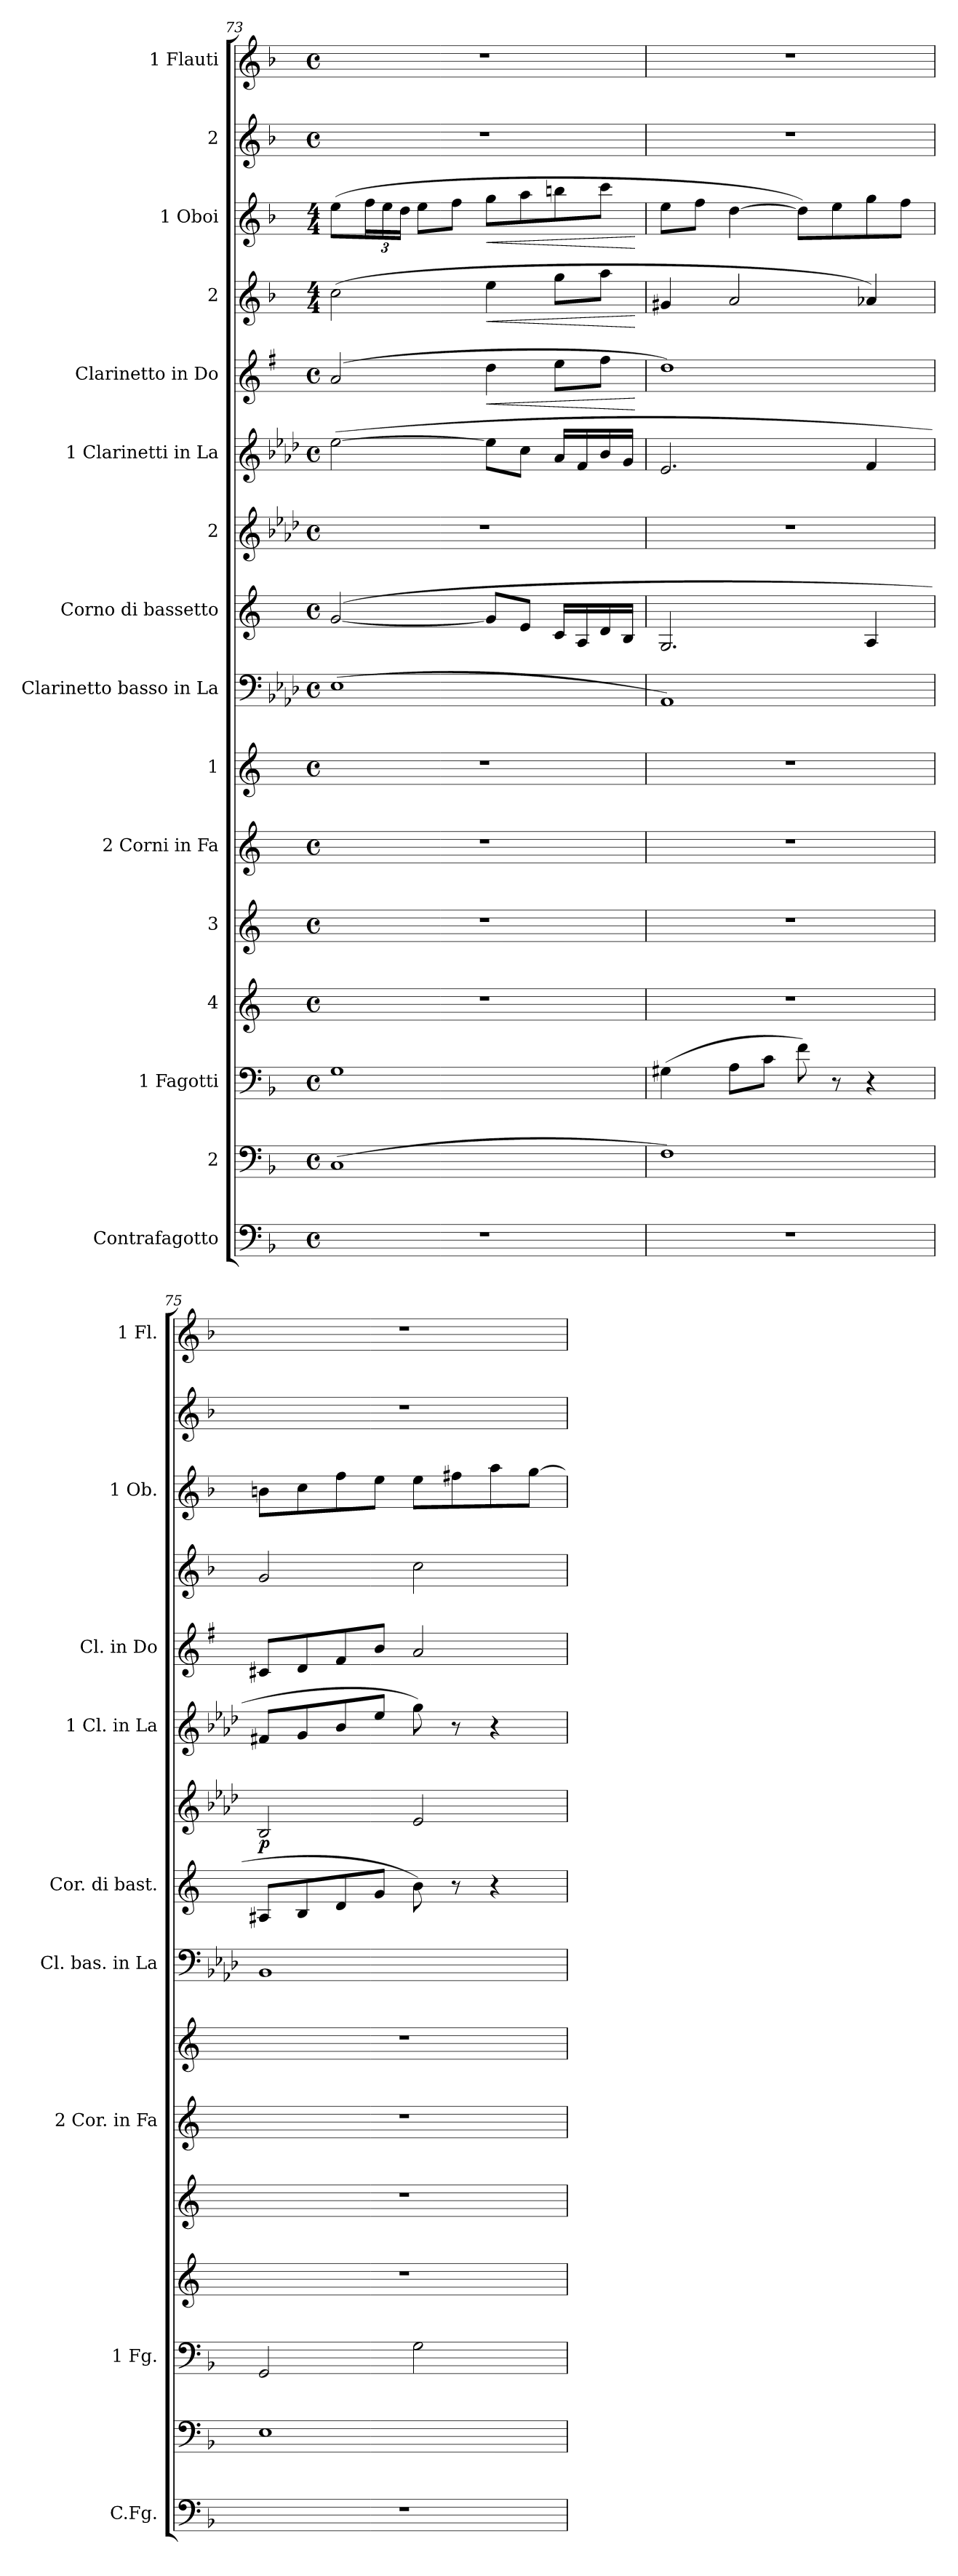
**kern	**kern	**kern	**kern	**kern	**kern	**kern	**kern	**kern	**kern	**dynam	**kern	**kern	**dynam	**kern	**dynam	**kern	**dynam	**kern	**kern
*part16	*part15	*part14	*part13	*part12	*part11	*part10	*part9	*part8	*part7	*part7	*part6	*part5	*part5	*part4	*part4	*part3	*part3	*part2	*part1
*staff16	*staff15	*staff14	*staff13	*staff12	*staff11	*staff10	*staff9	*staff8	*staff7	*staff7	*staff6	*staff5	*staff5	*staff4	*staff4	*staff3	*staff3	*staff2	*staff1
*I"Contrafagotto	*I"2	*I"1  Fagotti	*I"4	*I"3	*I"2  Corni in Fa	*I"1	*I"Clarinetto basso in La	*I"Corno di bassetto	*I"2	*	*I"1  Clarinetti in La	*I"Clarinetto in Do	*	*I"2	*	*I"1  Oboi	*	*I"2	*I"1  Flauti
*I'C.Fg.	*	*I'1  Fg.	*	*	*I'2  Cor. in Fa	*	*I'Cl. bas. in La	*I'Cor. di bast.	*	*	*I'1  Cl. in La	*I'Cl. in Do	*	*	*	*I'1  Ob.	*	*	*I'1  Fl.
*clefF4	*clefF4	*clefF4	*clefG2	*clefG2	*clefG2	*clefG2	*clefF4	*clefG2	*clefG2	*	*clefG2	*clefG2	*	*clefG2	*	*clefG2	*	*clefG2	*clefG2
*ITrd7c12	*	*	*ITrd4c7	*ITrd4c7	*ITrd4c7	*ITrd4c7	*ITrd2c3	*ITrd4c7	*ITrd2c3	*	*ITrd2c3	*ITrd1c2	*	*	*	*	*	*	*
*k[b-]	*k[b-]	*k[b-]	*k[b-]	*k[b-]	*k[b-]	*k[b-]	*k[b-]	*k[b-]	*k[b-]	*	*k[b-]	*k[b-]	*	*k[b-]	*	*k[b-]	*	*k[b-]	*k[b-]
*M4/4	*M4/4	*M4/4	*M4/4	*M4/4	*M4/4	*M4/4	*M4/4	*M4/4	*M4/4	*	*M4/4	*M4/4	*	*M4/4	*	*M4/4	*	*M4/4	*M4/4
*met(c)	*met(c)	*met(c)	*met(c)	*met(c)	*met(c)	*met(c)	*met(c)	*met(c)	*met(c)	*	*met(c)	*met(c)	*	*	*	*	*	*met(c)	*met(c)
=73	=73	=73	=73	=73	=73	=73	=73	=73	=73	=73	=73	=73	=73	=73	=73	=73	=73	=73	=73
1r	(1C	1G	1r	1r	1r	1r	(1C	([2c/	1r	.	([2cc\	(2g/	.	(2cc\	.	(8ee\L	.	1r	1r
*	*	*	*	*	*	*	*	*	*	*	*	*	*	*	*	*Xbrackettup	*	*	*
.	.	.	.	.	.	.	.	.	.	.	.	.	.	.	.	24ff\L	.	.	.
.	.	.	.	.	.	.	.	.	.	.	.	.	.	.	.	24ee\	.	.	.
.	.	.	.	.	.	.	.	.	.	.	.	.	.	.	.	24dd\JJ	.	.	.
.	.	.	.	.	.	.	.	.	.	.	.	.	.	.	.	8ee\L	.	.	.
.	.	.	.	.	.	.	.	.	.	.	.	.	.	.	.	8ff\J	.	.	.
!	!	!	!	!	!	!	!	!	!	!	!	!	!LO:HP:b	!	!LO:HP:b	!	!LO:HP:b	!	!
.	.	.	.	.	.	.	.	8c/L]	.	.	8cc\L]	4cc\	<	4ee\	<	8gg\L	<	.	.
.	.	.	.	.	.	.	.	8A/J	.	.	8a\J	.	.	.	.	8aa\	.	.	.
.	.	.	.	.	.	.	.	16F/LL	.	.	16f/LL	8dd\L	.	8gg\L	.	8bbn\	.	.	.
.	.	.	.	.	.	.	.	16D/	.	.	16d/	.	.	.	.	.	.	.	.
.	.	.	.	.	.	.	.	16G/	.	.	16g/	8ee\J	.	8aa\J	.	8ccc\J	.	.	.
.	.	.	.	.	.	.	.	16E/JJ	.	.	16e/JJ	.	.	.	.	.	.	.	.
.	.	.	.	.	.	.	.	.	.	.	.	.	[	.	[	.	[	.	.
!!LO:PB:g=z
=74	=74	=74	=74	=74	=74	=74	=74	=74	=74	=74	=74	=74	=74	=74	=74	=74	=74	=74	=74
1r	1F)	(4G#X\	1r	1r	1r	1r	1FF)	2.C/	1r	.	2.c/	1cc)	.	4g#X/	.	8ee\L	.	1r	1r
.	.	.	.	.	.	.	.	.	.	.	.	.	.	.	.	8ff\J	.	.	.
.	.	8A\L	.	.	.	.	.	.	.	.	.	.	.	2a/	.	[4dd\	.	.	.
.	.	8c\J	.	.	.	.	.	.	.	.	.	.	.	.	.	.	.	.	.
.	.	8f\)	.	.	.	.	.	.	.	.	.	.	.	.	.	8dd\L])	.	.	.
.	.	8r	.	.	.	.	.	.	.	.	.	.	.	.	.	8ee\	.	.	.
.	.	4r	.	.	.	.	.	4D/	.	.	4d/	.	.	4a-X/)	.	8gg\	.	.	.
.	.	.	.	.	.	.	.	.	.	.	.	.	.	.	.	8ff\J	.	.	.
=75	=75	=75	=75	=75	=75	=75	=75	=75	=75	=75	=75	=75	=75	=75	=75	=75	=75	=75	=75
!	!	!	!	!	!	!	!	!	!	!LO:DY:b	!	!	!	!	!	!	!	!	!
1r	1E	2GG/	1r	1r	1r	1r	1GG	8D#X/L	2G/	p	8d#X/L	8Bn/L	.	2g/	.	8bn\L	.	1r	1r
.	.	.	.	.	.	.	.	8E/	.	.	8e/	8c/	.	.	.	8cc\	.	.	.
.	.	.	.	.	.	.	.	8G/	.	.	8g/	8e/	.	.	.	8ff\	.	.	.
.	.	.	.	.	.	.	.	8c/J	.	.	8cc/J	8a/J	.	.	.	8ee\J	.	.	.
.	.	2G\	.	.	.	.	.	8e\)	2c/	.	8ee\)	2g/	.	2cc\	.	8ee\L	.	.	.
.	.	.	.	.	.	.	.	8r	.	.	8r	.	.	.	.	8ff#X\	.	.	.
.	.	.	.	.	.	.	.	4r	.	.	4r	.	.	.	.	8aa\	.	.	.
.	.	.	.	.	.	.	.	.	.	.	.	.	.	.	.	[8gg\J	.	.	.
=	=	=	=	=	=	=	=	=	=	=	=	=	=	=	=	=	=	=	=
*-	*-	*-	*-	*-	*-	*-	*-	*-	*-	*-	*-	*-	*-	*-	*-	*-	*-	*-	*-
